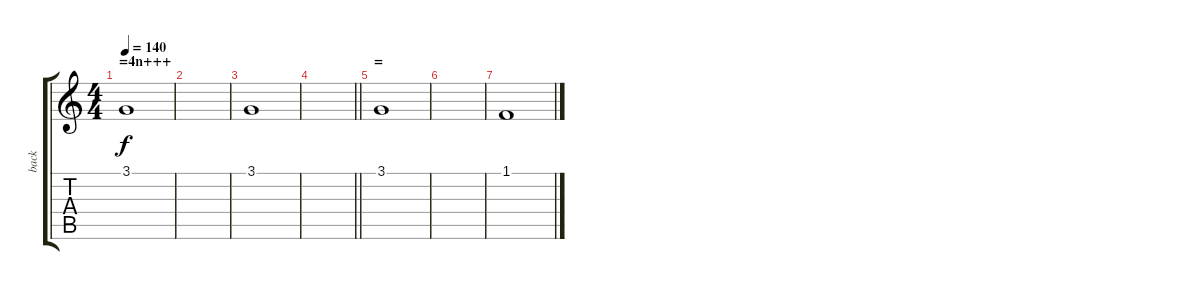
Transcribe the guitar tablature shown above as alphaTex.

\track ("back" "back") {instrument pad5bowed}
\staff {score tabs}
\tuning (E4 B3 G3 D3 A2 E2) {hide}
\ts (4 4)
\section ("" "=4n+++")
\tempo 140
\clef g2
\ks c
3.1.1{dy f} |
|
3.1.1 |
\barLineRight lightlight
|
\section ("" "=")
3.1.1 |
|
1.1.1
